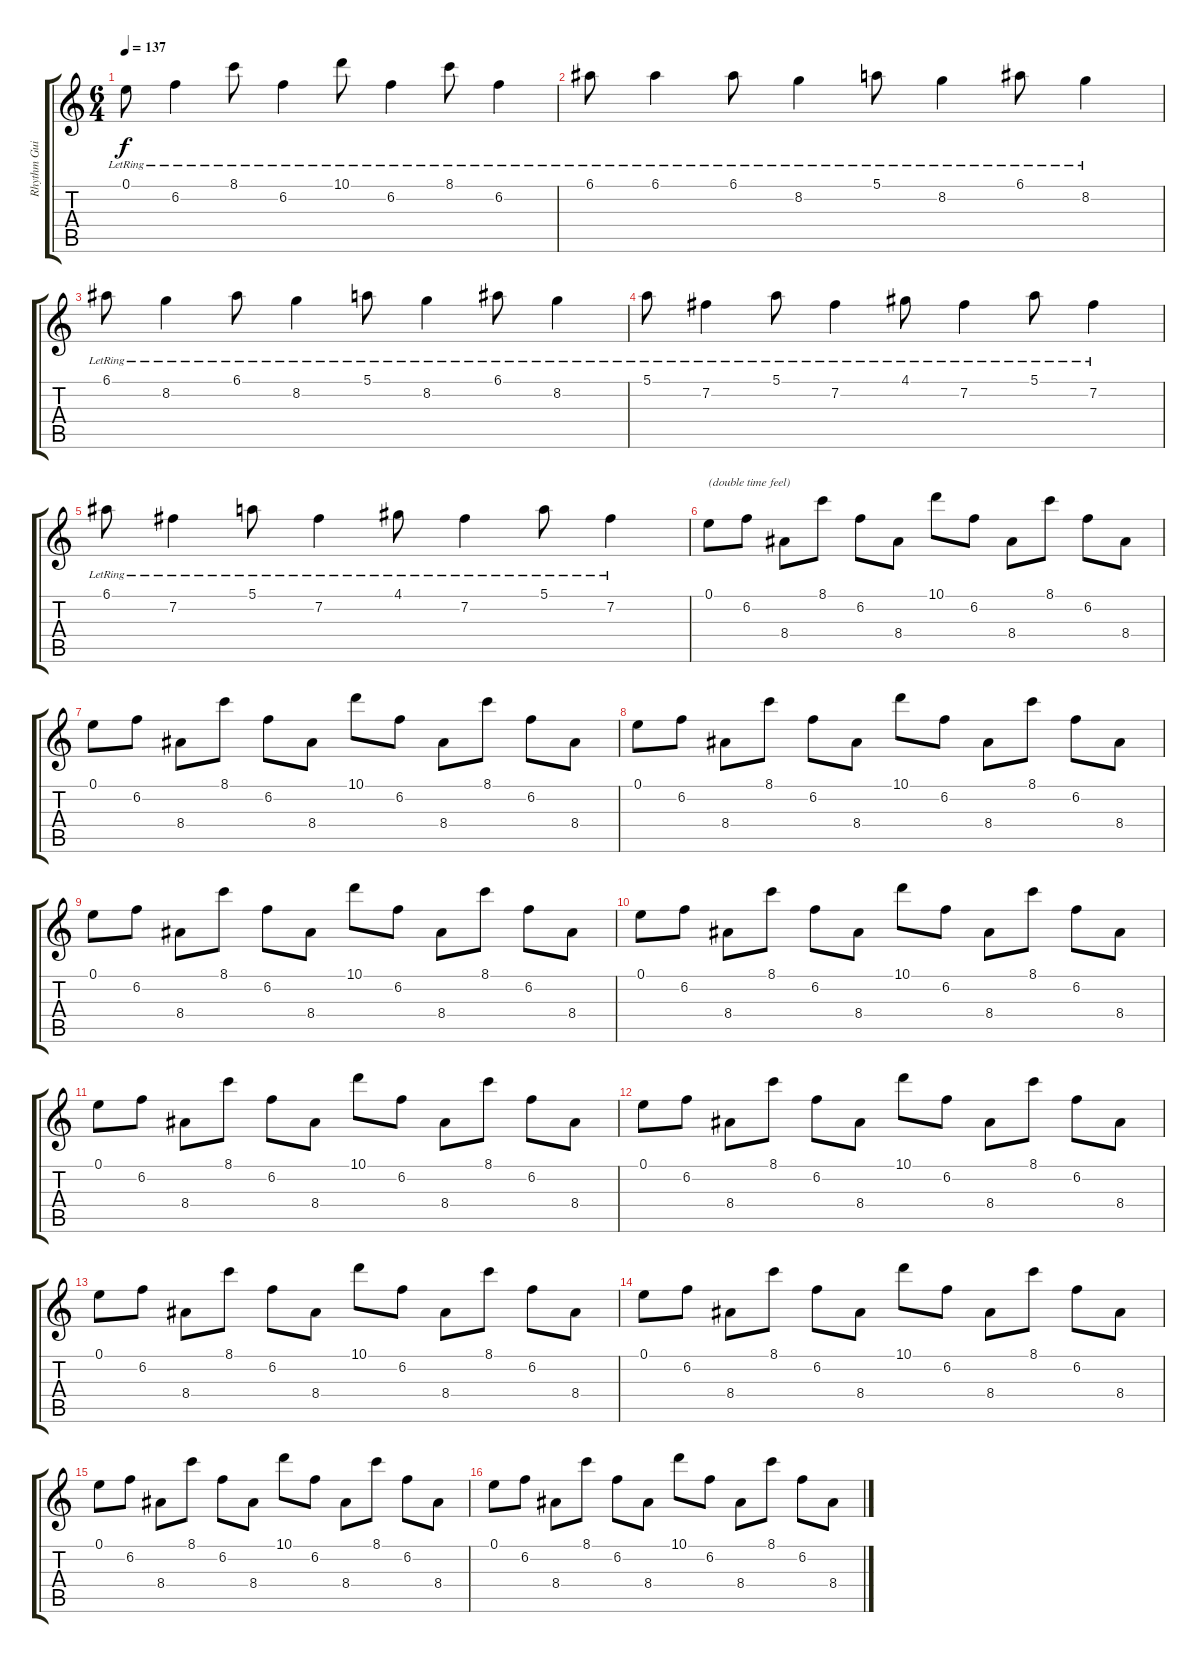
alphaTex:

\track ("Rhythm Guitar Clean" "Rhythm Gui") {instrument electricguitarclean}
\staff {score tabs}
\tuning (E4 B3 G3 D3 A2 E2) {hide}
\ts (6 4)
\tempo 137
\clef g2
\ks c
0.1{lr}.8{dy f} 6.2{lr}.4 8.1{lr}.8 6.2{lr}.4 10.1{lr}.8 6.2{lr}.4 8.1{lr}.8 6.2{lr}.4 |
6.1{lr}.8 6.1{lr}.4 6.1{lr}.8 8.2{lr}.4 5.1{lr}.8 8.2{lr}.4 6.1{lr}.8 8.2{lr}.4 |
6.1{lr}.8 8.2{lr}.4 6.1{lr}.8 8.2{lr}.4 5.1{lr}.8 8.2{lr}.4 6.1{lr}.8 8.2{lr}.4 |
5.1{lr}.8 7.2{lr}.4 5.1{lr}.8 7.2{lr}.4 4.1{lr}.8 7.2{lr}.4 5.1{lr}.8 7.2{lr}.4 |
6.1{lr}.8 7.2{lr}.4 5.1{lr}.8 7.2{lr}.4 4.1{lr}.8 7.2{lr}.4 5.1{lr}.8 7.2{lr}.4 |
0.1.8{txt "(double time feel)"} 6.2.8 8.4.8 8.1.8 6.2.8 8.4.8 10.1.8 6.2.8 8.4.8 8.1.8 6.2.8 8.4.8 |
0.1.8 6.2.8 8.4.8 8.1.8 6.2.8 8.4.8 10.1.8 6.2.8 8.4.8 8.1.8 6.2.8 8.4.8 |
0.1.8 6.2.8 8.4.8 8.1.8 6.2.8 8.4.8 10.1.8 6.2.8 8.4.8 8.1.8 6.2.8 8.4.8 |
0.1.8 6.2.8 8.4.8 8.1.8 6.2.8 8.4.8 10.1.8 6.2.8 8.4.8 8.1.8 6.2.8 8.4.8 |
0.1.8 6.2.8 8.4.8 8.1.8 6.2.8 8.4.8 10.1.8 6.2.8 8.4.8 8.1.8 6.2.8 8.4.8 |
0.1.8 6.2.8 8.4.8 8.1.8 6.2.8 8.4.8 10.1.8 6.2.8 8.4.8 8.1.8 6.2.8 8.4.8 |
0.1.8 6.2.8 8.4.8 8.1.8 6.2.8 8.4.8 10.1.8 6.2.8 8.4.8 8.1.8 6.2.8 8.4.8 |
0.1.8 6.2.8 8.4.8 8.1.8 6.2.8 8.4.8 10.1.8 6.2.8 8.4.8 8.1.8 6.2.8 8.4.8 |
0.1.8 6.2.8 8.4.8 8.1.8 6.2.8 8.4.8 10.1.8 6.2.8 8.4.8 8.1.8 6.2.8 8.4.8 |
0.1.8 6.2.8 8.4.8 8.1.8 6.2.8 8.4.8 10.1.8 6.2.8 8.4.8 8.1.8 6.2.8 8.4.8 |
0.1.8 6.2.8 8.4.8 8.1.8 6.2.8 8.4.8 10.1.8 6.2.8 8.4.8 8.1.8 6.2.8 8.4.8
